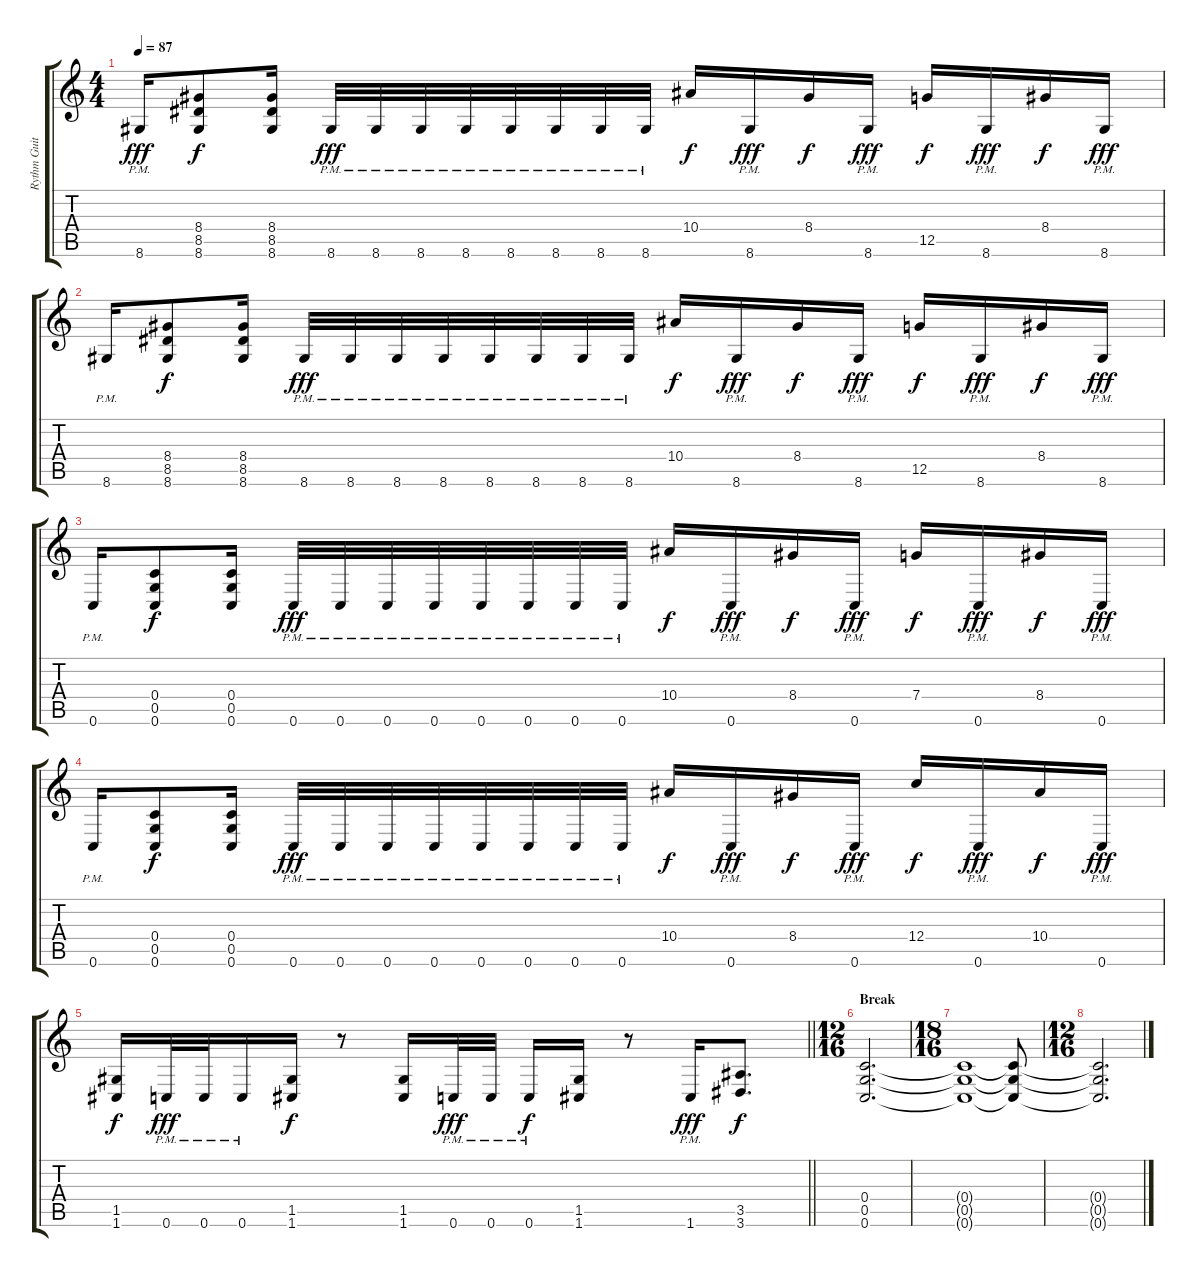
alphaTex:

\track ("Rythm Guitar 1" "Rythm Guit") {instrument distortionguitar}
\staff {score tabs}
\tuning (D4 A3 F3 C3 G2 C2) {hide}
\ts (4 4)
\tempo 87
\clef g2
\ks c
8.6{pm}.16{dy fff} (8.4 8.5 8.6).8{dy f} (8.4 8.5 8.6).16 8.6{pm}.32{dy fff} 8.6{pm}.32 8.6{pm}.32 8.6{pm}.32 8.6{pm}.32 8.6{pm}.32 8.6{pm}.32 8.6{pm}.32 10.4.16{dy f} 8.6{pm}.16{dy fff} 8.4.16{dy f} 8.6{pm}.16{dy fff} 12.5.16{dy f} 8.6{pm}.16{dy fff} 8.4.16{dy f} 8.6{pm}.16{dy fff} |
8.6{pm}.16 (8.4 8.5 8.6).8{dy f} (8.4 8.5 8.6).16 8.6{pm}.32{dy fff} 8.6{pm}.32 8.6{pm}.32 8.6{pm}.32 8.6{pm}.32 8.6{pm}.32 8.6{pm}.32 8.6{pm}.32 10.4.16{dy f} 8.6{pm}.16{dy fff} 8.4.16{dy f} 8.6{pm}.16{dy fff} 12.5.16{dy f} 8.6{pm}.16{dy fff} 8.4.16{dy f} 8.6{pm}.16{dy fff} |
0.6{pm}.16 (0.4 0.5 0.6).8{dy f} (0.4 0.5 0.6).16 0.6{pm}.32{dy fff} 0.6{pm}.32 0.6{pm}.32 0.6{pm}.32 0.6{pm}.32 0.6{pm}.32 0.6{pm}.32 0.6{pm}.32 10.4.16{dy f} 0.6{pm}.16{dy fff} 8.4.16{dy f} 0.6{pm}.16{dy fff} 7.4.16{dy f} 0.6{pm}.16{dy fff} 8.4.16{dy f} 0.6{pm}.16{dy fff} |
0.6{pm}.16 (0.4 0.5 0.6).8{dy f} (0.4 0.5 0.6).16 0.6{pm}.32{dy fff} 0.6{pm}.32 0.6{pm}.32 0.6{pm}.32 0.6{pm}.32 0.6{pm}.32 0.6{pm}.32 0.6{pm}.32 10.4.16{dy f} 0.6{pm}.16{dy fff} 8.4.16{dy f} 0.6{pm}.16{dy fff} 12.4.16{dy f} 0.6{pm}.16{dy fff} 10.4.16{dy f} 0.6{pm}.16{dy fff} |
\barLineRight lightlight
(1.5 1.6).16{dy f} 0.6{pm}.32{dy fff} 0.6{pm}.32 0.6{pm}.16 (1.5 1.6).16{dy f} r.8 (1.5 1.6).16 0.6{pm}.32{dy fff} 0.6{pm}.32 0.6{pm}.16{dy f} (1.5 1.6).16 r.8 1.6{pm}.16{dy fff} (3.5 3.6).8{d dy f} |
\ts (12 16)
\section ("" "Break")
(0.4 0.5 0.6).2{d} |
\ts (18 16)
(0.4{t} 0.5{t} 0.6{t}).1 (0.4{t} 0.5{t} 0.6{t}).8 |
\ts (12 16)
(0.4{t} 0.5{t} 0.6{t}).2{d}
